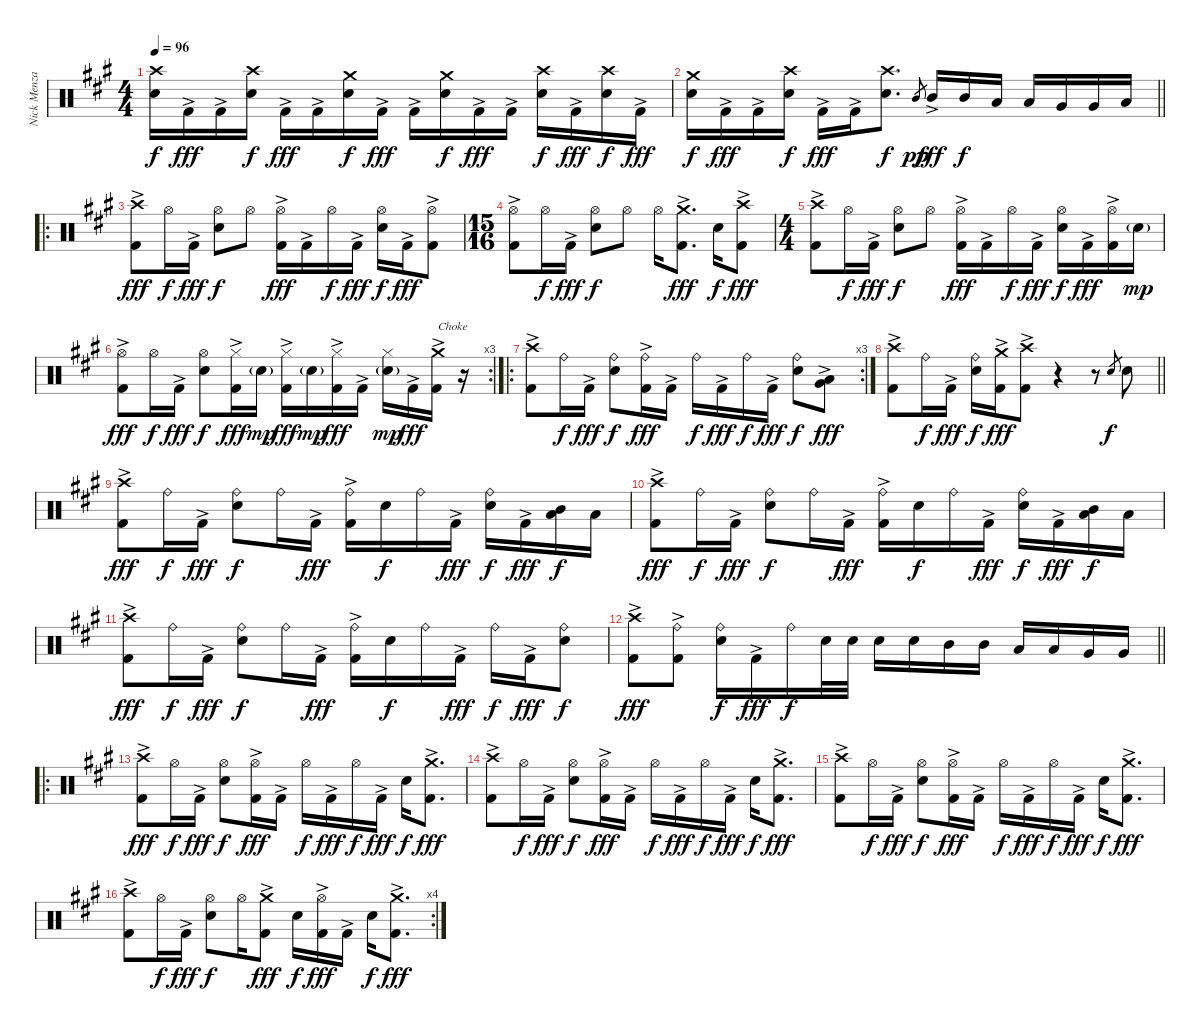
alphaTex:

\track ("Nick Menza" "Nick Menza") {instrument percussion}
\staff {score}
\articulation defaults
\ts (4 4)
\tempo 96
\clef neutral
\ks f#minor
("Crash high (hit)" "Snare (hit) 2").16{dy f} "Kick (hit) 2"{ac}.16{dy fff} "Kick (hit) 2"{ac}.16 ("Crash high (hit)" "Snare (hit) 2").16{dy f} "Kick (hit) 2"{ac}.16{dy fff} "Kick (hit) 2"{ac}.16 ("Crash medium (hit)" "Snare (hit) 2").16{dy f} "Kick (hit) 2"{ac}.16{dy fff} "Kick (hit) 2"{ac}.16 ("Crash medium (hit)" "Snare (hit) 2").16{dy f} "Kick (hit) 2"{ac}.16{dy fff} "Kick (hit) 2"{ac}.16 ("Crash high (hit)" "Snare (hit) 2").16{dy f} "Kick (hit) 2"{ac}.16{dy fff} ("Crash high (hit)" "Snare (hit) 2").16{dy f} "Kick (hit) 2"{ac}.16{dy fff} |
\barLineRight lightlight
("Crash medium (hit)" "Snare (hit) 2").16{dy f} "Kick (hit) 2"{ac}.16{dy fff} "Kick (hit) 2"{ac}.16 ("Crash high (hit)" "Snare (hit) 2").16{dy f} "Kick (hit) 2"{ac}.16{dy fff} "Kick (hit) 2"{ac}.16 ("Crash high (hit)" "Snare (hit) 2").8{d dy f} "Mid Tom (hit)".8{gr dy pp} "Mid Tom (hit)"{ac}.16{dy fff} "Mid Tom (hit)".16{dy f} "Low Tom (hit)".16 "Low Tom (hit)".16 "Very Low Tom (hit)".16 "Very Low Tom (hit)".16 "Low Floor Tom (hit)".16 |
\ro
("Crash high (hit)" "Kick (hit) 2"{ac}).8{dy fff} "Hi-Hat (open)".16{dy f} "Kick (hit) 2"{ac}.16{dy fff} ("Hi-Hat (open)" "Snare (hit) 2").8{dy f} "Hi-Hat (open)".8 ("Hi-Hat (open)" "Kick (hit) 2"{ac}).16{dy fff} "Kick (hit) 2"{ac}.16 "Hi-Hat (open)".16{dy f} "Kick (hit) 2"{ac}.16{dy fff} ("Hi-Hat (open)" "Snare (hit) 2").16{dy f} "Kick (hit) 2"{ac}.16{dy fff} ("Hi-Hat (open)" "Kick (hit) 2"{ac}).8 |
\ts (15 16)
("Hi-Hat (open)" "Kick (hit) 2"{ac}).8 "Hi-Hat (open)".16{dy f} "Kick (hit) 2"{ac}.16{dy fff} ("Hi-Hat (open)" "Snare (hit) 2").8{dy f} "Hi-Hat (open)".8 "Hi-Hat (open)".16 ("Crash medium (hit)" "Kick (hit) 2"{ac}).8{d dy fff} "Snare (hit) 2".16{dy f} ("Crash high (hit)" "Kick (hit) 2"{ac}).8{dy fff} |
\ts (4 4)
("Crash high (hit)" "Kick (hit) 2"{ac}).8 "Hi-Hat (open)".16{dy f} "Kick (hit) 2"{ac}.16{dy fff} ("Hi-Hat (open)" "Snare (hit) 2").8{dy f} "Hi-Hat (open)".8 ("Hi-Hat (open)" "Kick (hit) 2"{ac}).16{dy fff} "Kick (hit) 2"{ac}.16 "Hi-Hat (open)".16{dy f} "Kick (hit) 2"{ac}.16{dy fff} ("Hi-Hat (open)" "Snare (hit) 2").16{dy f} "Kick (hit) 2"{ac}.16{dy fff} ("Hi-Hat (open)" "Kick (hit) 2"{ac}).16 "Snare (hit) 2"{g}.16{dy mp} |
\rc 3
("Hi-Hat (open)" "Kick (hit) 2"{ac}).8{dy fff} "Hi-Hat (open)".16{dy f} "Kick (hit) 2"{ac}.16{dy fff} ("Hi-Hat (open)" "Snare (hit) 2").8{dy f} ("Hi-Hat (closed)" "Kick (hit) 2"{ac}).16{dy fff} "Snare (hit) 2"{g}.16{dy mp} ("Hi-Hat (closed)" "Kick (hit) 2"{ac}).16{dy fff} "Snare (hit) 2"{g}.16{dy mp} ("Hi-Hat (closed)" "Kick (hit) 2"{ac}).16{dy fff} "Kick (hit) 2"{ac}.16 ("Hi-Hat (closed)" "Snare (hit) 2"{g}).16{dy mp} "Kick (hit) 2"{ac}.16{dy fff} ("Crash medium (hit)" "Kick (hit) 2"{ac}).16{txt "Choke"} r.16 |
\ro
\rc 3
("Crash high (hit)" "Kick (hit) 2"{ac}).8 "Ride (bell)".16{dy f} "Kick (hit) 2"{ac}.16{dy fff} ("Ride (bell)" "Snare (hit) 2").8{dy f} ("Ride (bell)" "Kick (hit) 2"{ac}).16{dy fff} "Kick (hit) 2"{ac}.16 "Ride (bell)".16{dy f} "Kick (hit) 2"{ac}.16{dy fff} "Ride (bell)".16{dy f} "Kick (hit) 2"{ac}.16{dy fff} ("Ride (bell)" "Snare (hit) 2").8{dy f} ("Low Tom (hit)"{ac} "Very Low Tom (hit)"{ac}).8{dy fff} |
\barLineRight lightlight
("Crash high (hit)" "Kick (hit) 2"{ac}).8 "Ride (bell)".16{dy f} "Kick (hit) 2"{ac}.16{dy fff} ("Ride (bell)" "Snare (hit) 2").16{dy f} ("Crash medium (hit)" "Kick (hit) 2"{ac}).16{dy fff} ("Crash high (hit)" "Kick (hit) 2"{ac}).8 r.4 r.8 "Snare (hit) 2".8{gr dy f} "Snare (hit) 2".8 |
("Crash high (hit)" "Kick (hit) 2"{ac}).8{dy fff} "Ride (bell)".16{dy f} "Kick (hit) 2"{ac}.16{dy fff} ("Ride (bell)" "Snare (hit) 2").8{dy f} "Ride (bell)".16 "Kick (hit) 2"{ac}.16{dy fff} ("Ride (bell)" "Kick (hit) 2"{ac}).16 "Snare (hit) 2".16{dy f} "Ride (bell)".16 "Kick (hit) 2"{ac}.16{dy fff} ("Ride (bell)" "Snare (hit) 2").16{dy f} "Kick (hit) 2"{ac}.16{dy fff} ("Mid Tom (hit)" "Low Tom (hit)").16{dy f} "Low Tom (hit)".16 |
("Crash high (hit)" "Kick (hit) 2"{ac}).8{dy fff} "Ride (bell)".16{dy f} "Kick (hit) 2"{ac}.16{dy fff} ("Ride (bell)" "Snare (hit) 2").8{dy f} "Ride (bell)".16 "Kick (hit) 2"{ac}.16{dy fff} ("Ride (bell)" "Kick (hit) 2"{ac}).16 "Snare (hit) 2".16{dy f} "Ride (bell)".16 "Kick (hit) 2"{ac}.16{dy fff} ("Ride (bell)" "Snare (hit) 2").16{dy f} "Kick (hit) 2"{ac}.16{dy fff} ("Mid Tom (hit)" "Low Tom (hit)").16{dy f} "Low Tom (hit)".16 |
("Crash high (hit)" "Kick (hit) 2"{ac}).8{dy fff} "Ride (bell)".16{dy f} "Kick (hit) 2"{ac}.16{dy fff} ("Ride (bell)" "Snare (hit) 2").8{dy f} "Ride (bell)".16 "Kick (hit) 2"{ac}.16{dy fff} ("Ride (bell)" "Kick (hit) 2"{ac}).16 "Snare (hit) 2".16{dy f} "Ride (bell)".16 "Kick (hit) 2"{ac}.16{dy fff} "Ride (bell)".16{dy f} "Kick (hit) 2"{ac}.16{dy fff} ("Ride (bell)" "Snare (hit) 2").8{dy f} |
\barLineRight lightlight
("Crash high (hit)" "Kick (hit) 2"{ac}).8{dy fff} ("Ride (bell)" "Kick (hit) 2"{ac}).8 ("Ride (bell)" "Snare (hit) 2").16{dy f} "Kick (hit) 2"{ac}.16{dy fff} "Ride (bell)".16{dy f} "Snare (hit) 2".32 "Snare (hit) 2".32 "Snare (hit) 2".16 "Snare (hit) 2".16 "Mid Tom (hit)".16 "Mid Tom (hit)".16 "Low Tom (hit)".16 "Low Tom (hit)".16 "Very Low Tom (hit)".16 "Very Low Tom (hit)".16 |
\ro
("Crash high (hit)" "Kick (hit) 2"{ac}).8{dy fff} "Hi-Hat (open)".16{dy f} "Kick (hit) 2"{ac}.16{dy fff} ("Hi-Hat (open)" "Snare (hit) 2").8{dy f} ("Hi-Hat (open)" "Kick (hit) 2"{ac}).16{dy fff} "Kick (hit) 2"{ac}.16 "Hi-Hat (open)".16{dy f} "Kick (hit) 2"{ac}.16{dy fff} "Hi-Hat (open)".16{dy f} "Kick (hit) 2"{ac}.16{dy fff} "Snare (hit) 2".16{dy f} ("Crash medium (hit)" "Kick (hit) 2"{ac}).8{d dy fff} |
("Crash high (hit)" "Kick (hit) 2"{ac}).8 "Hi-Hat (open)".16{dy f} "Kick (hit) 2"{ac}.16{dy fff} ("Hi-Hat (open)" "Snare (hit) 2").8{dy f} ("Hi-Hat (open)" "Kick (hit) 2"{ac}).16{dy fff} "Kick (hit) 2"{ac}.16 "Hi-Hat (open)".16{dy f} "Kick (hit) 2"{ac}.16{dy fff} "Hi-Hat (open)".16{dy f} "Kick (hit) 2"{ac}.16{dy fff} "Snare (hit) 2".16{dy f} ("Crash medium (hit)" "Kick (hit) 2"{ac}).8{d dy fff} |
("Crash high (hit)" "Kick (hit) 2"{ac}).8 "Hi-Hat (open)".16{dy f} "Kick (hit) 2"{ac}.16{dy fff} ("Hi-Hat (open)" "Snare (hit) 2").8{dy f} ("Hi-Hat (open)" "Kick (hit) 2"{ac}).16{dy fff} "Kick (hit) 2"{ac}.16 "Hi-Hat (open)".16{dy f} "Kick (hit) 2"{ac}.16{dy fff} "Hi-Hat (open)".16{dy f} "Kick (hit) 2"{ac}.16{dy fff} "Snare (hit) 2".16{dy f} ("Crash medium (hit)" "Kick (hit) 2"{ac}).8{d dy fff} |
\rc 4
("Crash high (hit)" "Kick (hit) 2"{ac}).8 "Hi-Hat (open)".16{dy f} "Kick (hit) 2"{ac}.16{dy fff} ("Hi-Hat (open)" "Snare (hit) 2").8{dy f} "Hi-Hat (open)".16 ("Crash medium (hit)" "Kick (hit) 2"{ac}).8{dy fff} "Snare (hit) 2".16{dy f} ("Hi-Hat (open)" "Kick (hit) 2"{ac}).16{dy fff} "Kick (hit) 2"{ac}.16 "Snare (hit) 2".16{dy f} ("Crash medium (hit)" "Kick (hit) 2"{ac}).8{d dy fff}
